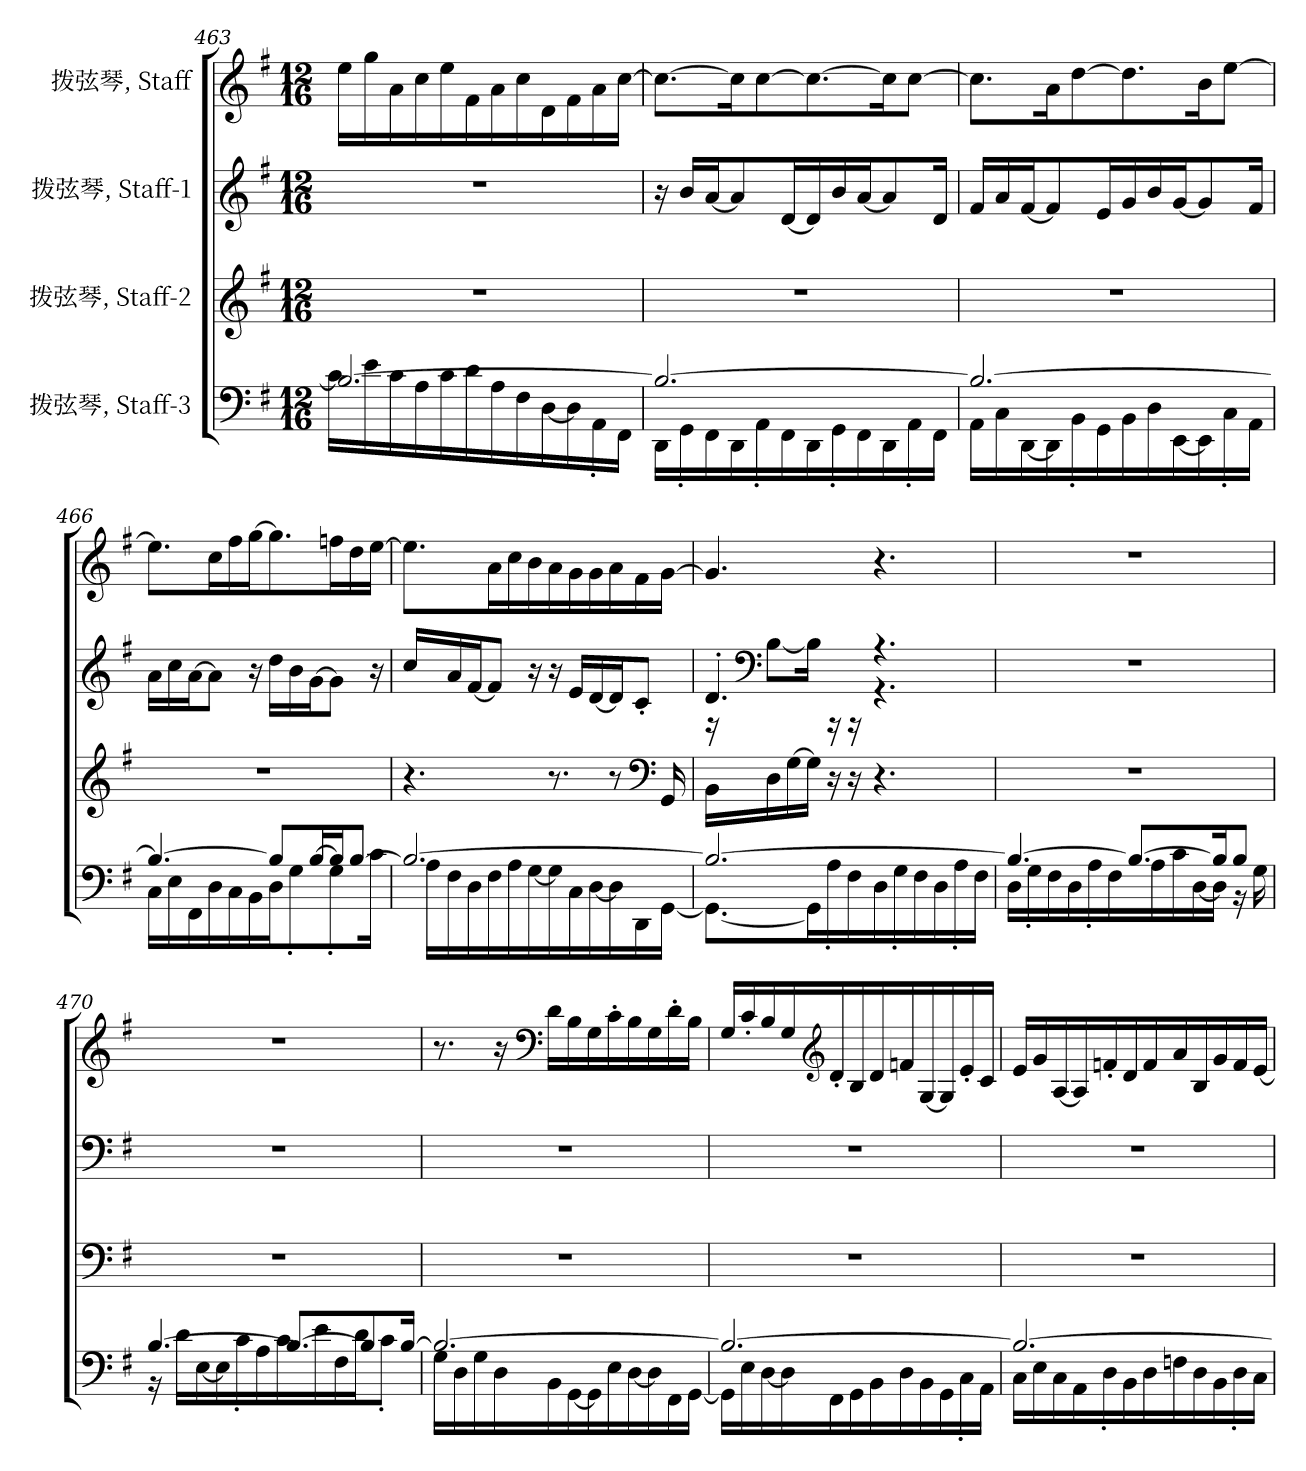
**kern	**kern	**kern	**kern
*part4	*part3	*part2	*part1
*staff4	*staff3	*staff2	*staff1
*I"拨弦琴, Staff-3	*I"拨弦琴, Staff-2	*I"拨弦琴, Staff-1	*I"拨弦琴, Staff
*clefF4	*clefG2	*clefG2	*clefG2
*k[f#]	*k[f#]	*k[f#]	*k[f#]
*M12/16	*M12/16	*M12/16	*M12/16
=463	=463	=463	=463
*^	*	*	*
2.B/_	16c\LL	2.r	2.r	16ee\LL
.	16e\	.	.	16gg\
.	16c\	.	.	16a\
.	16A\	.	.	16cc\
.	16c\	.	.	16ee\
.	16d\	.	.	16f#\
.	16A\	.	.	16a\
.	16F#\	.	.	16cc\
.	[16D\	.	.	16d\
.	16D\]	.	.	16f#\
.	16AA'\	.	.	16a\
.	16FF#\JJ	.	.	[16cc\JJ
=464	=464	=464	=464	=464
2.B/_	16DD\LL	2.r	16r	8.cc\L_
.	16GG'\	.	16b/LL	.
.	16FF#\	.	[16a/J	.
.	16DD\	.	8a/]	16cc\K]
.	16AA'\	.	.	[8cc\
.	16FF#\	.	[16d/L	.
.	16DD\	.	16d/]	8.cc\_
.	16GG'\	.	16b/	.
.	16FF#\	.	[16a/J	.
.	16DD\	.	8a/]	16cc\K]
.	16AA'\	.	.	[8cc\J
.	16FF#\JJ	.	16d/Jk	.
!!LO:LB:g=z
=465	=465	=465	=465	=465
2.B/_	16AA\LL	2.r	16f#/LL	8.cc\L]
.	16C\	.	16a/	.
.	[16DD\	.	[16f#/J	.
.	16DD\]	.	8f#/]	16a\K
.	16BB'\	.	.	[8dd\
.	16GG\	.	16e/L	.
.	16BB\	.	16g/	8.dd\]
.	16D\	.	16b/	.
.	[16EE\	.	[16g/J	.
.	16EE\]	.	8g/]	16b\K
.	16C'\	.	.	[8ee\J
.	16AA\JJ	.	16f#/Jk	.
=466	=466	=466	=466	=466
4.B/_	16C\LL	2.r	16a\LL	8.ee\L]
.	16E\	.	16cc\	.
.	16FF#\	.	[16a\J	.
.	16D\	.	8a\J]	16cc\L
.	16C\	.	.	16ff#\
.	16BB\	.	16r	[16gg\J
8B/L]	16D\J	.	16dd\LL	8.gg\]
.	8G'\	.	16b\	.
[16B/L	.	.	[16g\J	.
16B/J]	8G'\	.	8g\J]	16ffn\L
[8B/J	.	.	.	16dd\
.	16c\Jk	.	16r	[16ee\JJ
=467	=467	=467	=467	=467
2.B/_	16A\LL	4.r	16cc/LL	8.ee\L]
.	16F#\	.	16a/	.
.	16D\	.	[16f#/J	.
.	16F#\	.	8f#/J]	16a\L
.	16A\	.	.	16cc\
.	[16G\	.	16r	16b\
.	16G\]	8.r	16r	16a\
.	16C\	.	16e/LL	16g\
.	[16D\	.	[16d/	16g\
.	16D\]	8r	16d/J]	16a\
.	16DD\	.	8c'/J	16f#\
*	*	*clefF4	*	*
.	[16GG\JJ	16GG/	.	[16g\JJ
!!LO:PB:g=z
=468	=468	=468	=468	=468
*	*	*	*^	*
2.B/_	8.GG\L_	16BB\LL	4.d'/	16r	4.g/]
*	*	*	*clefF4	*	*
.	.	16D\	.	[8B\L	.
.	.	[16G\	.	.	.
.	16GG\L]	16G\JJ]	.	16B\Jk]	.
.	16A'\	16r	.	16r	.
.	16F#\	16r	.	16r	.
.	16D\	4.r	4.r	4.r	4.r
.	16G'\	.	.	.	.
.	16F#\	.	.	.	.
.	16D\	.	.	.	.
.	16A'\	.	.	.	.
.	16F#\JJ	.	.	.	.
*	*	*	*v	*v	*
=469	=469	=469	=469	=469
4.B/_	16D\LL	2.r	2.r	2.r
.	16G'\	.	.	.
.	16F#\	.	.	.
.	16D\	.	.	.
.	16A'\	.	.	.
.	16F#\	.	.	.
8.B/L_	16A\	.	.	.
.	16c\	.	.	.
.	[16D\	.	.	.
16B/K]	16D\JJ]	.	.	.
8B/J	16r	.	.	.
.	16G\	.	.	.
!!LO:LB:g=z
=470	=470	=470	=470	=470
[4.B/	16r	2.r	2.r	2.r
.	16d\LL	.	.	.
.	[16E\	.	.	.
.	16E\]	.	.	.
.	16c'\	.	.	.
.	16A\	.	.	.
8.B/L_	16c\	.	.	.
.	16e\	.	.	.
.	16F#\	.	.	.
8B/]	16d\J	.	.	.
.	8c'\J	.	.	.
[16B/Jk	.	.	.	.
=471	=471	=471	=471	=471
2.B/_	16G\LL	2.r	2.r	8.r
.	16D\	.	.	.
.	16G\	.	.	.
.	16D\	.	.	16r
*	*	*	*	*clefF4
.	16BB\	.	.	16d\LL
.	[16GG\	.	.	16B\
.	16GG\]	.	.	16G\
.	16E\	.	.	16c'\
.	[16D\	.	.	16B\
.	16D\]	.	.	16G\
.	16FF#\	.	.	16d'\
.	[16GG\JJ	.	.	16B\JJ
!!LO:LB:g=z
=472	=472	=472	=472	=472
2.B/_	16GG\LL]	2.r	2.r	16G/LL
.	16E\	.	.	16c'/
.	[16D\	.	.	16B/
.	16D\]	.	.	16G/
*	*	*	*	*clefG2
.	16FF#\	.	.	16d'/
.	16GG\	.	.	16B/
.	16BB\	.	.	16d/
.	16D\	.	.	16fn/
.	16BB\	.	.	[16G/
.	16GG\	.	.	16G/]
.	16C'\	.	.	16e'/
.	16AA\JJ	.	.	16c/JJ
=473	=473	=473	=473	=473
2.B/_	16C\LL	2.r	2.r	16e/LL
.	16E\	.	.	16g/
.	16C\	.	.	[16A/
.	16AA\	.	.	16A/]
.	16D'\	.	.	16fn'/
.	16BB\	.	.	16d/
.	16D\	.	.	16f/
.	16Fn\	.	.	16a/
.	16D\	.	.	16B/
.	16BB\	.	.	16g/
.	16D'\	.	.	16f/
.	16C\JJ	.	.	[16e/JJ
*v	*v	*	*	*
=	=	=	=
*-	*-	*-	*-
